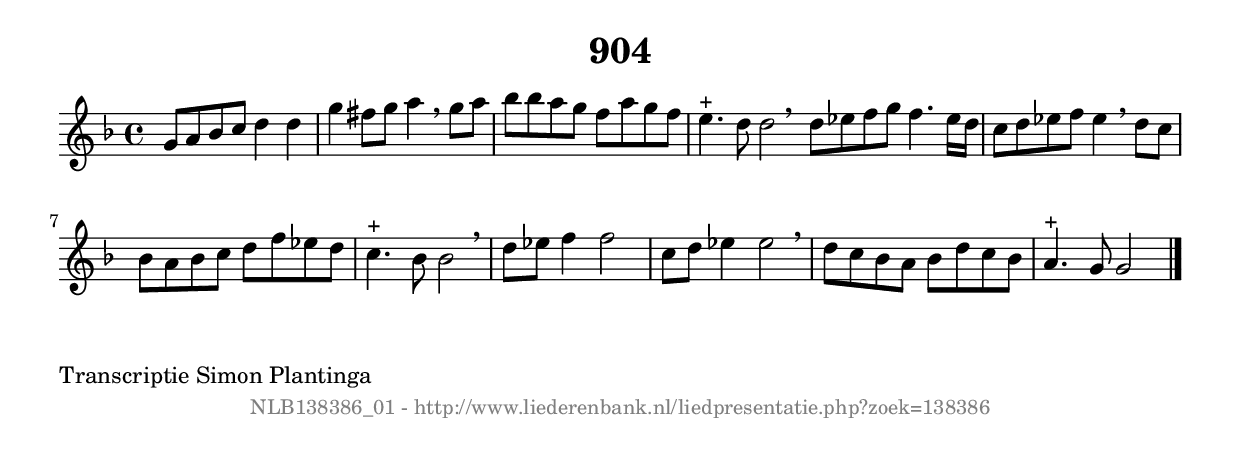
%
% produced by wce2krn 1.64 (7 June 2014)
%
\version"2.16"
#(append! paper-alist '(("long" . (cons (* 210 mm) (* 2000 mm)))))
#(set-default-paper-size "long")
sb = {\breathe}
mBreak = {\breathe }
bBreak = {\breathe }
x = {\once\override NoteHead #'style = #'cross }
gl=\glissando
itime={\override Staff.TimeSignature #'stencil = ##f }
ficta = {\once\set suggestAccidentals = ##t}
fine = {\once\override Score.RehearsalMark #'self-alignment-X = #1 \mark \markup {\italic{Fine}}}
dc = {\once\override Score.RehearsalMark #'self-alignment-X = #1 \mark \markup {\italic{D.C.}}}
dcf = {\once\override Score.RehearsalMark #'self-alignment-X = #1 \mark \markup {\italic{D.C. al Fine}}}
dcc = {\once\override Score.RehearsalMark #'self-alignment-X = #1 \mark \markup {\italic{D.C. al Coda}}}
ds = {\once\override Score.RehearsalMark #'self-alignment-X = #1 \mark \markup {\italic{D.S.}}}
dsf = {\once\override Score.RehearsalMark #'self-alignment-X = #1 \mark \markup {\italic{D.S. al Fine}}}
dsc = {\once\override Score.RehearsalMark #'self-alignment-X = #1 \mark \markup {\italic{D.S. al Coda}}}
pv = {\set Score.repeatCommands = #'((volta "1"))}
sv = {\set Score.repeatCommands = #'((volta "2"))}
tv = {\set Score.repeatCommands = #'((volta "3"))}
qv = {\set Score.repeatCommands = #'((volta "4"))}
xv = {\set Score.repeatCommands = #'((volta #f))}
\header{ tagline = ""
title = "904"
}
\score {{
\key g \dorian
\relative g'
{
\set melismaBusyProperties = #'()
\time 4/4
\tempo 4=120
\override Score.MetronomeMark #'transparent = ##t
\override Score.RehearsalMark #'break-visibility = #(vector #t #t #f)
g8 a8 bes8 c8 d4 d4 | g4 fis8 g8 a4 \sb g8 a8 | bes8 bes8 a8 g8 f8 a8 g8 f8 | e4.^"+" d8 d2 \bar ":|:" \bBreak
d8 ees8 f8 g8 f4. ees16 d16 | c8 d8 ees8 f8 ees4 \sb d8 c8 | bes8 a8 bes8 c8 d8 f8 ees8 d8 | c4.^"+" bes8 bes2 | \mBreak \bar "|"
d8 ees8 f4 f2 | c8 d8 ees4 es2 \sb | d8 c8 bes8 a8 bes8 d8 c8 bes8 | a4.^"+" g8 g2 \bar "|."
 }}
 \midi { }
 \layout {
            indent = 0.0\cm
}
}
\markup { \wordwrap-string #" 
Transcriptie Simon Plantinga
"}
\markup { \vspace #0 } \markup { \with-color #grey \fill-line { \center-column { \smaller "NLB138386_01 - http://www.liederenbank.nl/liedpresentatie.php?zoek=138386" } } }
